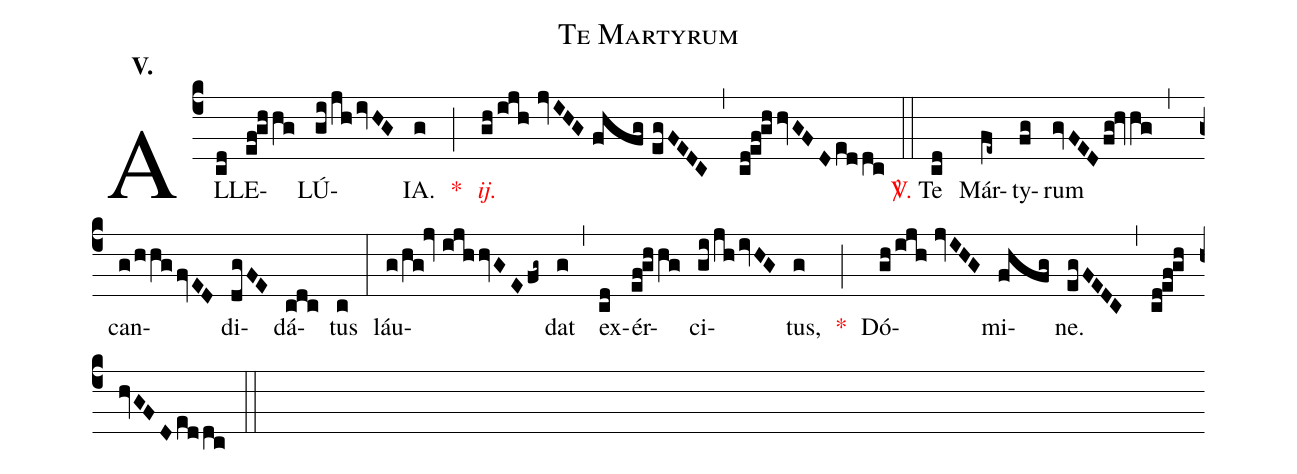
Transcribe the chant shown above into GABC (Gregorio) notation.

name:Te Martyrum;
mode:V.;
office-part:Alleluia;
%%
(c4) AL(cd)LE(ef!ghhg)LÚ(gi/jhivHG)IA.(g) <v>\red{*}</v>(;) <v>\redit{ij.}</v>(gh/ijh//jvIHG//fhfg//egFEDC) (,) (cd!ef!ghhvGFD/eddc) (::) <v>\red{\Vbar.}</v> Te(cd) Már(fe~)ty(fg)rum(gvFEDfg!hvhg) (,) can(g/hhgfvED)di(dgFE)dá(cdc)tus(c) (:) láu(g/hg!jv//ijhhvGEfg~)dat(g) (,) ex(cd)ér(ef!ghhg)ci(gi/jhivHG)tus,(g) <v>\red{*}</v>(;) Dó(gh/ijh//jvIHG)mi(fhfg)ne.(egFEDC) (,) (cd!ef!gh/hvGFD/eddc) (::)
